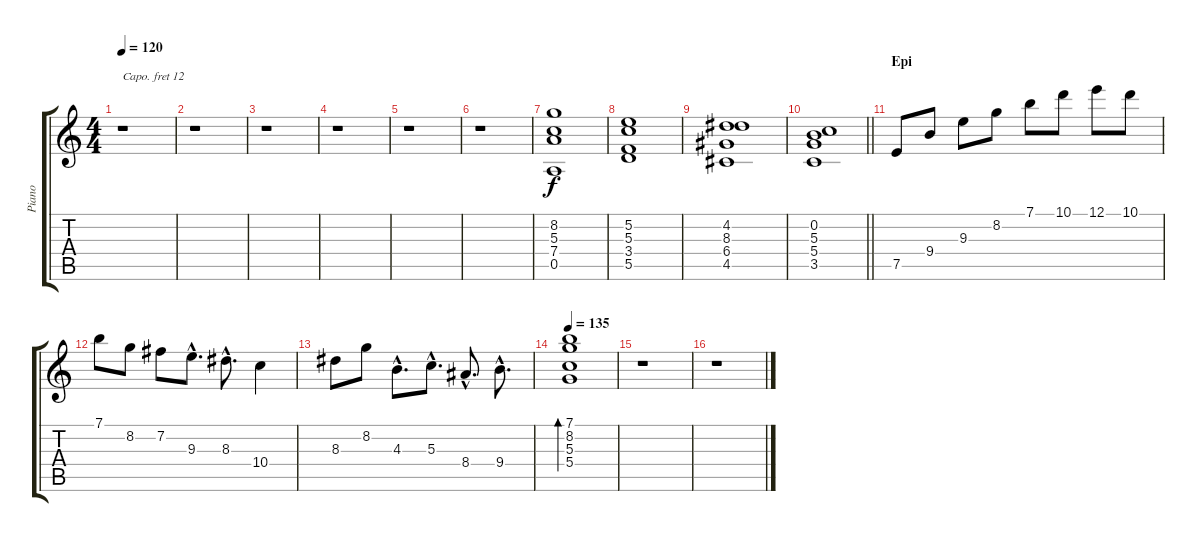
\track ("Piano" "Piano") {instrument electricgrandpiano}
\staff {score tabs}
\capo 12
\tuning (E4 B3 G3 D3 A2 E2) {hide}
\ts (4 4)
\tempo 120
\clef g2
\ks c
r.1{dy f} |
r.1 |
r.1 |
r.1 |
r.1 |
r.1 |
(8.2 5.3 7.4 0.5).1 |
(5.2 5.3 3.4 5.5).1 |
(4.2 8.3 6.4 4.5).1 |
\barLineRight lightlight
(0.2 5.3 5.4 3.5).1 |
\section ("" "Epi")
7.5.8 9.4.8 9.3.8 8.2.8 7.1.8 10.1.8 12.1.8 10.1.8 |
7.1.8 8.2.8 7.2.8 9.3{hac}.8{d} 8.3{hac}.8{d} 10.4.4 |
8.3.8 8.2.8 4.3{hac}.8{d} 5.3{hac}.8{d} 8.4{hac}.8{d} 9.4{hac}.8{d} |
\tempo 135
(7.1 8.2 5.3 5.4).1{bd 480} |
r.1 |
r.1
